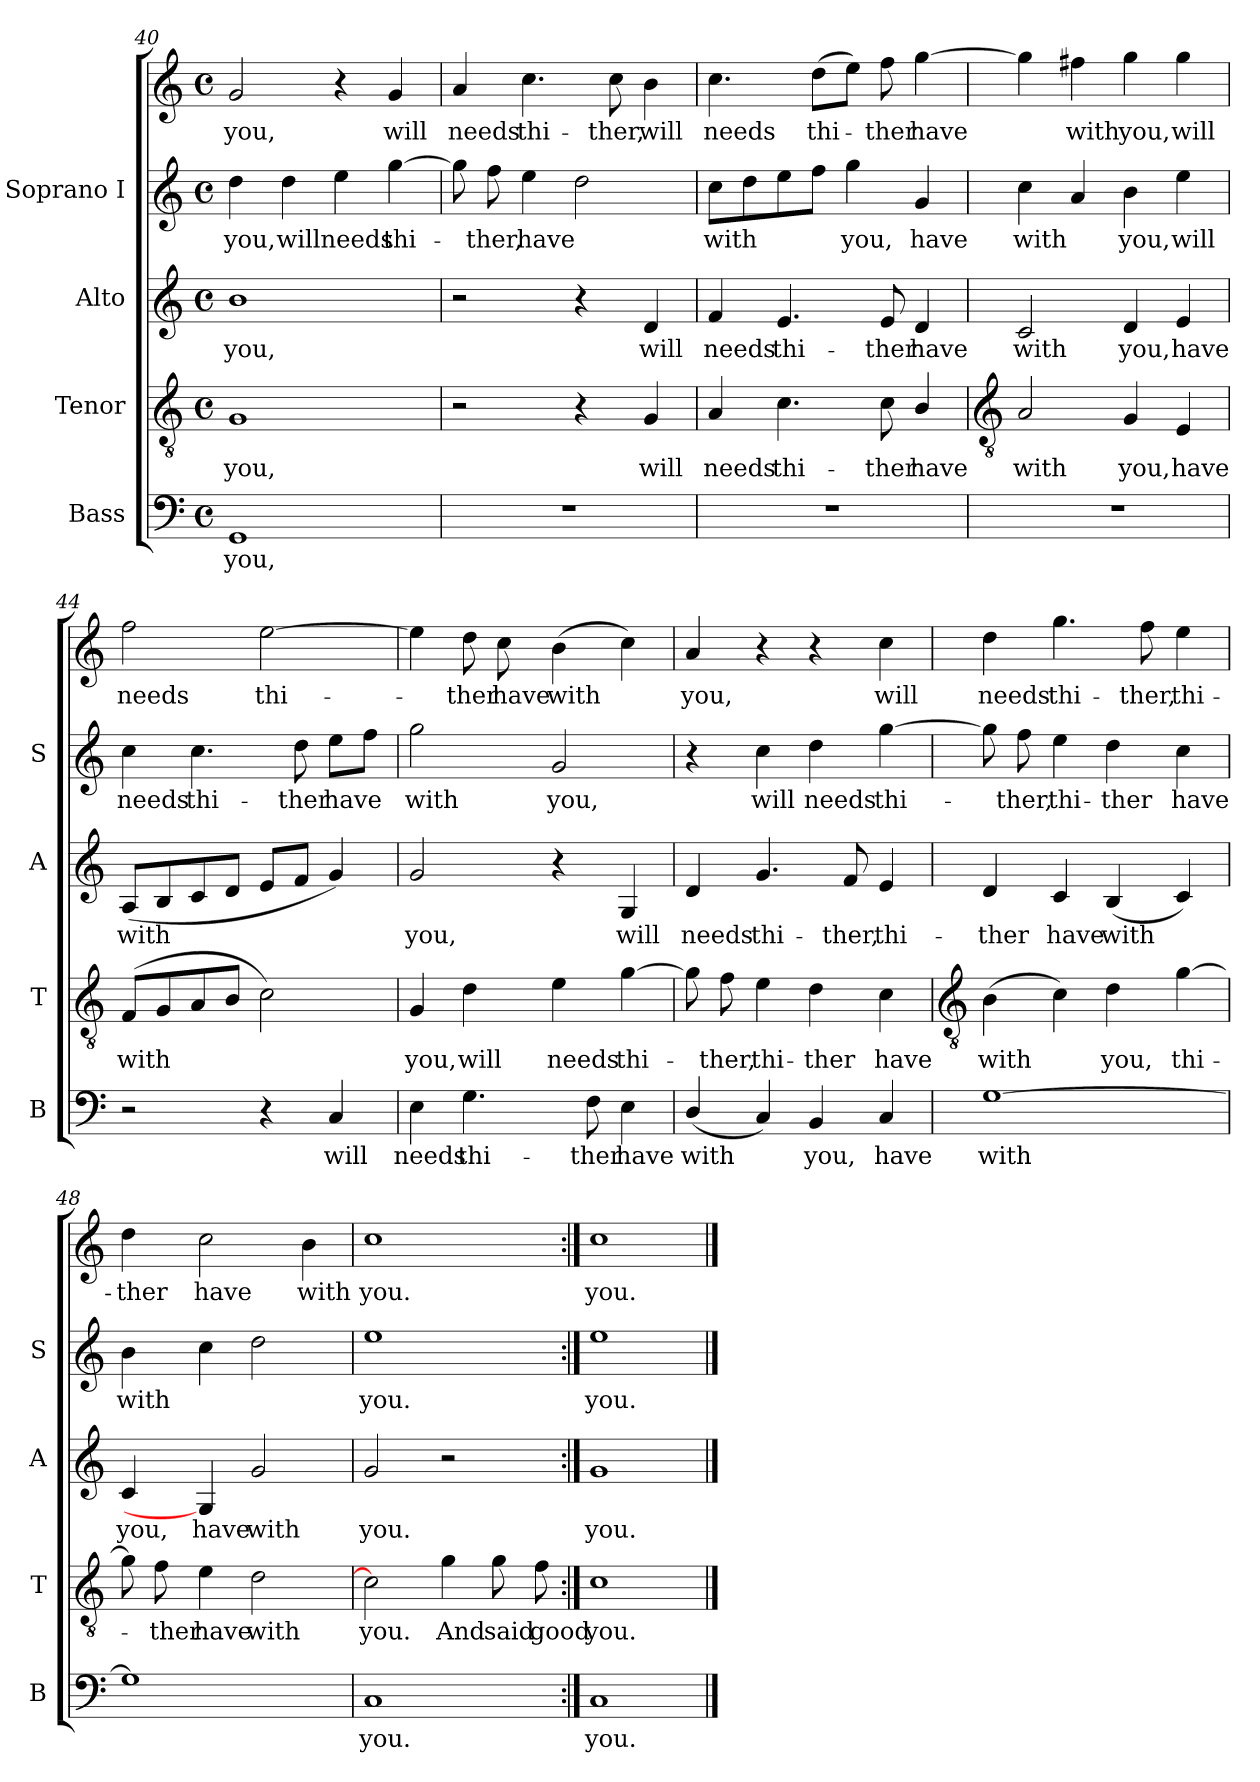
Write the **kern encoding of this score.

**kern	**text	**kern	**text	**kern	**text	**kern	**text	**kern	**text
*part4	*part4	*part3	*part3	*part2	*part2	*part1	*part1	*part1	*part1
*staff5	*staff5	*staff4	*staff4	*staff3	*staff3	*staff2	*staff2	*staff1	*staff1
*I"Bass	*	*I"Tenor	*	*I"Alto	*	*I"Soprano I	*	*	*
*I'B	*	*I'T	*	*I'A	*	*I'S	*	*	*
*clefF4	*	*clefGv2	*	*clefG2	*	*clefG2	*	*clefG2	*
*k[]	*	*k[]	*	*k[]	*	*k[]	*	*k[]	*
*C:	*	*C:	*	*C:	*	*C:	*	*C:	*
*M4/4	*	*M4/4	*	*M4/4	*	*M4/4	*	*M4/4	*
*met(c)	*	*met(c)	*	*met(c)	*	*met(c)	*	*met(c)	*
=40	=40	=40	=40	=40	=40	=40	=40	=40	=40
!	!LO:LY:b	!	!LO:LY:b	!	!LO:LY:b	!	!LO:LY:b	!	!LO:LY:b
1GG	you,	1G	you,	1b	you,	4dd	you,	2g	you,
!	!	!	!	!	!	!	!LO:LY:b	!	!
.	.	.	.	.	.	4dd	will	.	.
!	!	!	!	!	!	!	!LO:LY:b	!	!
.	.	.	.	.	.	4ee	needs	4r	.
!	!	!	!	!	!	!	!LO:LY:b	!	!LO:LY:b
.	.	.	.	.	.	[4gg	thi-	4g	will
=41	=41	=41	=41	=41	=41	=41	=41	=41	=41
!	!	!	!	!	!	!	!	!	!LO:LY:b
1r	.	2r	.	2r	.	8gg]	.	4a	needs
!	!	!	!	!	!	!	!LO:LY:b	!	!
.	.	.	.	.	.	8ff	ther,	.	.
!	!	!	!	!	!	!	!LO:LY:b	!	!LO:LY:b
.	.	.	.	.	.	4ee	have	4.cc	thi-
.	.	4r	.	4r	.	2dd	.	.	.
!	!	!	!	!	!	!	!	!	!LO:LY:b
.	.	.	.	.	.	.	.	8cc	-ther,
!	!	!	!LO:LY:b	!	!LO:LY:b	!	!	!	!LO:LY:b
.	.	4G	will	4d	will	.	.	4b	will
=42	=42	=42	=42	=42	=42	=42	=42	=42	=42
!	!	!	!LO:LY:b	!	!LO:LY:b	!	!LO:LY:b	!	!LO:LY:b
1r	.	4A	needs	4f	needs	8ccL	with	4.cc	needs
.	.	.	.	.	.	8dd	.	.	.
!	!	!	!LO:LY:b	!	!LO:LY:b	!	!	!	!
.	.	4.c	thi-	4.e	thi-	8ee	.	.	.
!	!	!	!	!	!	!	!	!	!LO:LY:b
.	.	.	.	.	.	8ffJ	.	(>8ddL	thi-
!	!	!	!	!	!	!	!LO:LY:b	!	!
.	.	.	.	.	.	4gg	you,	8eeJ)	.
!	!	!	!LO:LY:b	!	!LO:LY:b	!	!	!	!LO:LY:b
.	.	8c	-ther	8e	-ther	.	.	8ff	ther
!	!	!	!LO:LY:b	!	!LO:LY:b	!	!LO:LY:b	!	!LO:LY:b
.	.	4B/	have	4d	have	4g	have	[4gg	have
!!LO:LB:g=z
=43	=43	=43	=43	=43	=43	=43	=43	=43	=43
*	*	*clefGv2	*	*	*	*	*	*	*
!	!	!	!LO:LY:b	!	!LO:LY:b	!	!LO:LY:b	!	!
1r	.	2A	with	2c	with	4cc	with	4gg]	.
!	!	!	!	!	!	!	!	!	!LO:LY:b
.	.	.	.	.	.	4a	.	4ff#X	with
!	!	!	!LO:LY:b	!	!LO:LY:b	!	!LO:LY:b	!	!LO:LY:b
.	.	4G	you,	4d	you,	4b	you,	4gg	you,
!	!	!	!LO:LY:b	!	!LO:LY:b	!	!LO:LY:b	!	!LO:LY:b
.	.	4E	have	4e	have	4ee	will	4gg	will
=44	=44	=44	=44	=44	=44	=44	=44	=44	=44
!	!	!	!LO:LY:b	!	!LO:LY:b	!	!LO:LY:b	!	!LO:LY:b
2r	.	(<8FL	with	(<8AL	with	4cc	needs	2ff	needs
.	.	8G	.	8B	.	.	.	.	.
!	!	!	!	!	!	!	!LO:LY:b	!	!
.	.	8A	.	8c	.	4.cc	thi-	.	.
.	.	8BJ	.	8dJ	.	.	.	.	.
!	!	!	!	!	!	!	!	!	!LO:LY:b
4r	.	2c)	.	8eL	.	.	.	[2ee	thi-
!	!	!	!	!	!	!	!LO:LY:b	!	!
.	.	.	.	8fJ	.	8dd	-ther	.	.
!	!LO:LY:b	!	!	!	!	!	!LO:LY:b	!	!
4C	will	.	.	4g)	.	8eeL	have	.	.
.	.	.	.	.	.	8ffJ	.	.	.
=45	=45	=45	=45	=45	=45	=45	=45	=45	=45
!	!LO:LY:b	!	!LO:LY:b	!	!LO:LY:b	!	!LO:LY:b	!	!
4E	needs	4G	you,	2g	you,	2gg	with	4ee]	.
!	!LO:LY:b	!	!LO:LY:b	!	!	!	!	!	!LO:LY:b
4.G	thi-	4d	will	.	.	.	.	8dd	ther
!	!	!	!	!	!	!	!	!	!LO:LY:b
.	.	.	.	.	.	.	.	8cc	have
!	!	!	!LO:LY:b	!	!	!	!LO:LY:b	!	!LO:LY:b
.	.	4e	needs	4r	.	2g	you,	(>4b	with
!	!LO:LY:b	!	!	!	!	!	!	!	!
8F	-ther	.	.	.	.	.	.	.	.
!	!LO:LY:b	!	!LO:LY:b	!	!LO:LY:b	!	!	!	!
4E	have	[4g	thi-	4G	will	.	.	4cc)	.
=46	=46	=46	=46	=46	=46	=46	=46	=46	=46
!	!LO:LY:b	!	!	!	!LO:LY:b	!	!	!	!LO:LY:b
(<4D/	with	8g]	.	4d	needs	4r	.	4a	you,
!	!	!	!LO:LY:b	!	!	!	!	!	!
.	.	8f	ther,	.	.	.	.	.	.
!	!	!	!LO:LY:b	!	!LO:LY:b	!	!LO:LY:b	!	!
4C)	.	4e	thi-	4.g	thi-	4cc	will	4r	.
!	!LO:LY:b	!	!LO:LY:b	!	!	!	!LO:LY:b	!	!
4BB	you,	4d	-ther	.	.	4dd	needs	4r	.
!	!	!	!	!	!LO:LY:b	!	!	!	!
.	.	.	.	8f	-ther,	.	.	.	.
!	!LO:LY:b	!	!LO:LY:b	!	!LO:LY:b	!	!LO:LY:b	!	!LO:LY:b
4C	have	4c	have	4e	thi-	[4gg	thi-	4cc	will
!!LO:LB:g=z
=47	=47	=47	=47	=47	=47	=47	=47	=47	=47
*	*	*clefGv2	*	*	*	*	*	*	*
!	!LO:LY:b	!	!LO:LY:b	!	!LO:LY:b	!	!	!	!LO:LY:b
[1G	with	(>4B	with	4d	-ther	8gg]	.	4dd	needs
!	!	!	!	!	!	!	!LO:LY:b	!	!
.	.	.	.	.	.	8ff	-ther,	.	.
!	!	!	!	!	!LO:LY:b	!	!LO:LY:b	!	!LO:LY:b
.	.	4c)	.	4c	have	4ee	thi-	4.gg	thi-
!	!	!	!LO:LY:b	!	!LO:LY:b	!	!LO:LY:b	!	!
.	.	4d	you,	(<4B	with	4dd	-ther	.	.
!	!	!	!	!	!	!	!	!	!LO:LY:b
.	.	.	.	.	.	.	.	8ff	-ther,
!	!	!	!LO:LY:b	!	!	!	!LO:LY:b	!	!LO:LY:b
.	.	[4g	thi-	4c)	.	4cc	have	4ee	thi-
=48	=48	=48	=48	=48	=48	=48	=48	=48	=48
!	!	!	!	!	!LO:LY:b	!	!LO:LY:b	!	!LO:LY:b
1G]	.	8g]	.	4c	you,	4b	with	4dd	ther
!	!	!	!LO:LY:b	!	!	!	!	!	!
.	.	8f	ther	.	.	.	.	.	.
!	!	!	!LO:LY:b	!	!LO:LY:b	!	!	!	!LO:LY:b
.	.	4e	have	4G]	have	4cc	.	2cc	have
!	!	!	!LO:LY:b	!	!LO:LY:b	!	!	!	!
.	.	2d	with	2g	with	2dd	.	.	.
!	!	!	!	!	!	!	!	!	!LO:LY:b
.	.	.	.	.	.	.	.	4b	with
=49	=49	=49	=49	=49	=49	=49	=49	=49	=49
!	!LO:LY:b	!	!LO:LY:b	!	!LO:LY:b	!	!LO:LY:b	!	!LO:LY:b
1C	you.	2c]	you.	2g	you.	1ee	you.	1cc	you.
!	!	!	!LO:LY:b	!	!	!	!	!	!
.	.	4g	And	2r	.	.	.	.	.
!	!	!	!LO:LY:b	!	!	!	!	!	!
.	.	8g	said	.	.	.	.	.	.
!	!	!	!LO:LY:b	!	!	!	!	!	!
.	.	8f	good	.	.	.	.	.	.
=50:|!	=50:|!	=50:|!	=50:|!	=50:|!	=50:|!	=50:|!	=50:|!	=50:|!	=50:|!
!	!LO:LY:b	!	!LO:LY:b	!	!LO:LY:b	!	!LO:LY:b	!	!LO:LY:b
1C	you.	1c	you.	1g	you.	1ee	you.	1cc	you.
==	==	==	==	==	==	==	==	==	==
*-	*-	*-	*-	*-	*-	*-	*-	*-	*-
